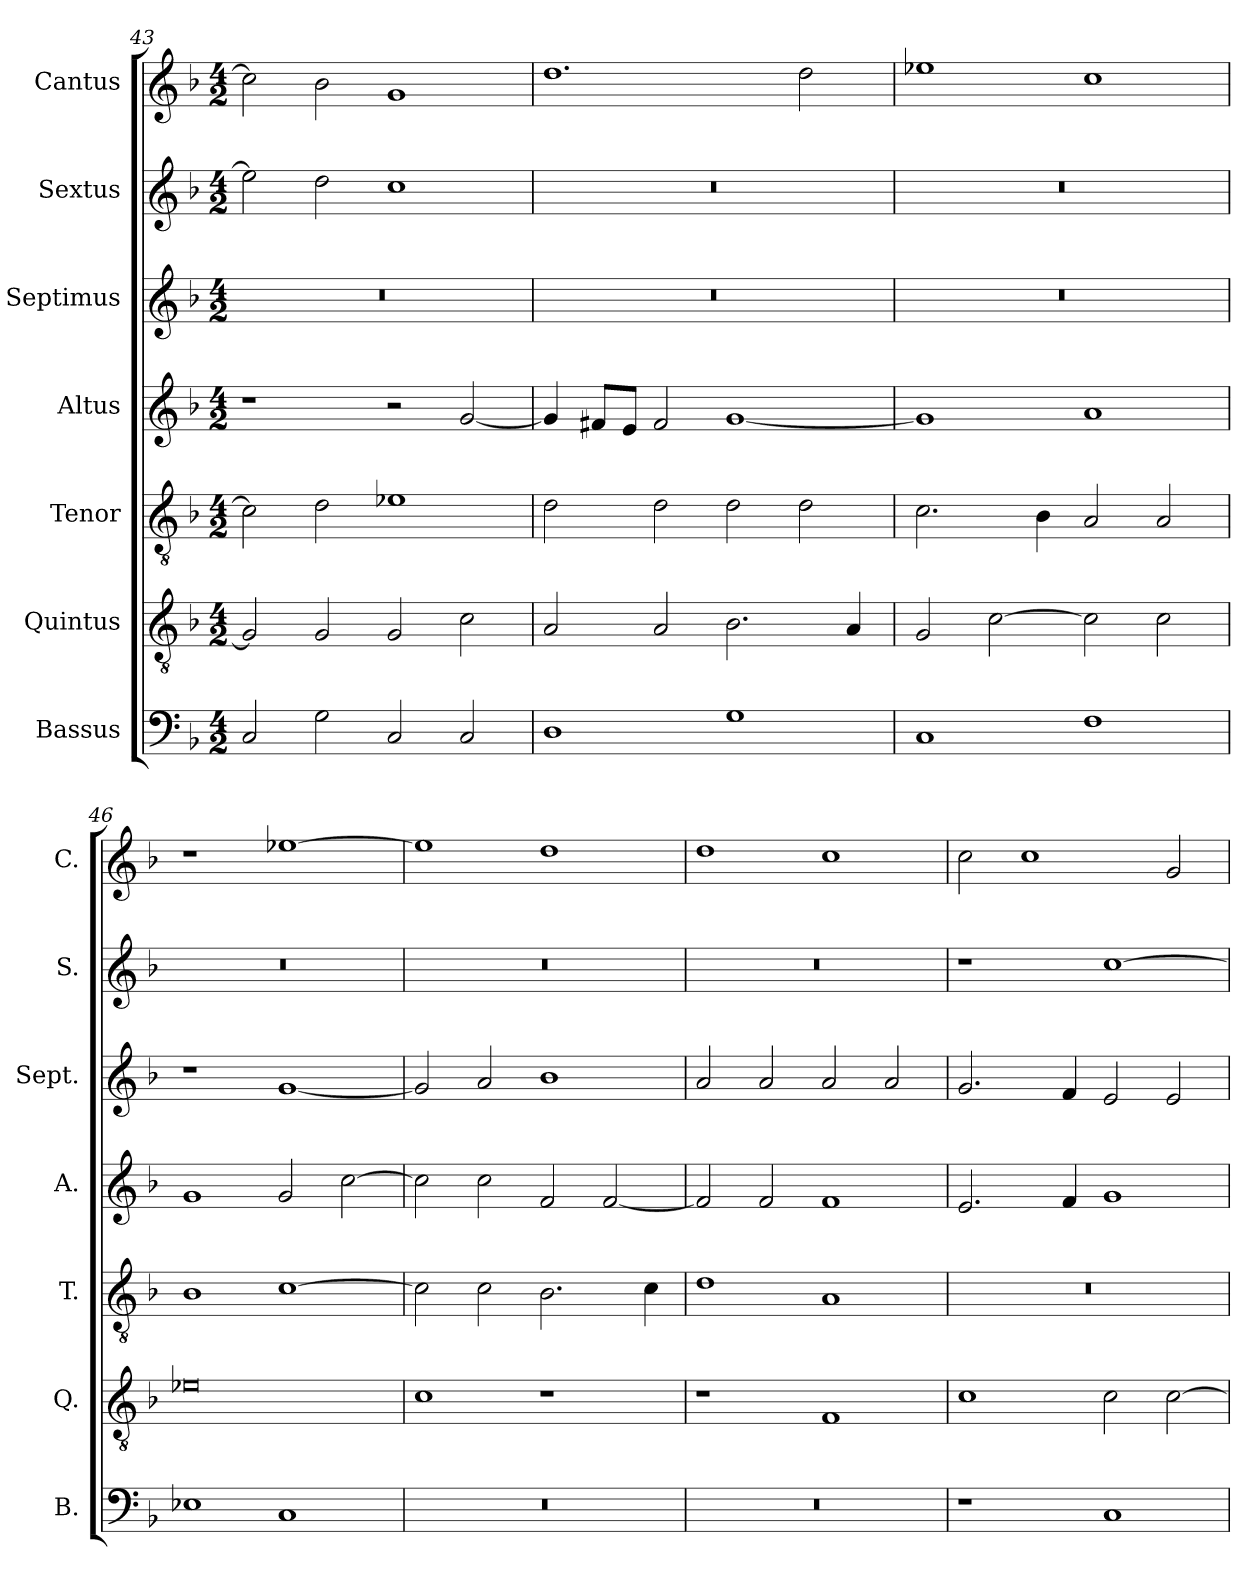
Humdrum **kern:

**kern	**kern	**kern	**kern	**kern	**kern	**kern
*part7	*part6	*part5	*part4	*part3	*part2	*part1
*staff7	*staff6	*staff5	*staff4	*staff3	*staff2	*staff1
*I"Bassus	*I"Quintus	*I"Tenor	*I"Altus	*I"Septimus	*I"Sextus	*I"Cantus
*I'B.	*I'Q.	*I'T.	*I'A.	*I'Sept.	*I'S.	*I'C.
*clefF4	*clefGv2	*clefGv2	*clefG2	*clefG2	*clefG2	*clefG2
*k[b-]	*k[b-]	*k[b-]	*k[b-]	*k[b-]	*k[b-]	*k[b-]
*F:	*F:	*F:	*F:	*F:	*F:	*F:
*M4/2	*M4/2	*M4/2	*M4/2	*M4/2	*M4/2	*M4/2
=43	=43	=43	=43	=43	=43	=43
2C/	2G/]	2c\]	1r	0r	2ee-\]	2cc\]
2G\	2G/	2d\	.	.	2dd\	2b-\
2C/	2G/	1e-X	2r	.	1cc	1g
2C/	2c\	.	[2g/	.	.	.
=44	=44	=44	=44	=44	=44	=44
1D	2A/	2d\	4g/]	0r	0r	1.dd
.	.	.	8f#X/L	.	.	.
.	.	.	8e/J	.	.	.
.	2A/	2d\	2f#/	.	.	.
1G	2.B-\	2d\	[1g	.	.	.
.	.	2d\	.	.	.	2dd\
.	4A/	.	.	.	.	.
!!LO:PB:g=z
=45	=45	=45	=45	=45	=45	=45
1C	2G/	2.c\	1g]	0r	0r	1ee-X
.	[2c\	.	.	.	.	.
.	.	4B-\	.	.	.	.
1F	2c\]	2A/	1a	.	.	1cc
.	2c\	2A/	.	.	.	.
=46	=46	=46	=46	=46	=46	=46
1E-X	0e-X	1B-	1g	1r	0r	1r
1C	.	[1c	2g/	[1g	.	[1ee-X
.	.	.	[2cc\	.	.	.
=47	=47	=47	=47	=47	=47	=47
0r	1c	2c\]	2cc\]	2g/]	0r	1ee-]
.	.	2c\	2cc\	2a/	.	.
.	1r	2.B-\	2f/	1b-	.	1dd
.	.	.	[2f/	.	.	.
.	.	4c\	.	.	.	.
=48	=48	=48	=48	=48	=48	=48
0r	1r	1d	2f/]	2a/	0r	1dd
.	.	.	2f/	2a/	.	.
.	1F	1A	1f	2a/	.	1cc
.	.	.	.	2a/	.	.
=49	=49	=49	=49	=49	=49	=49
1r	1c	0r	2.e/	2.g/	1r	2cc\
.	.	.	.	.	.	1cc
.	.	.	4f/	4f/	.	.
1C	2c\	.	1g	2e/	[1cc	.
.	[2c\	.	.	2e/	.	2g/
=	=	=	=	=	=	=
*-	*-	*-	*-	*-	*-	*-
